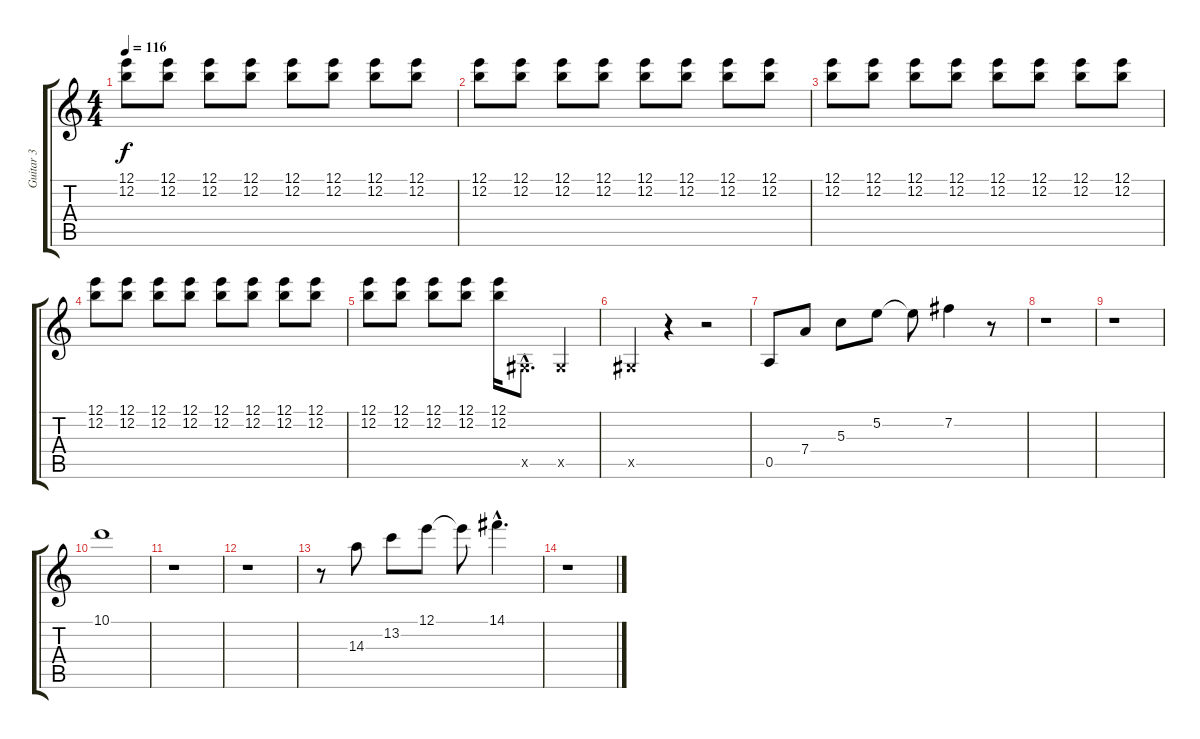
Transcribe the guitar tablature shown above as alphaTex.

\track ("Guitar 3" "Guitar 3") {instrument distortionguitar}
\staff {score tabs}
\tuning (E4 B3 G3 D3 A2 E2) {hide}
\ts (4 4)
\tempo 116
\clef g2
\ks c
(12.1 12.2).8{dy f} (12.1 12.2).8 (12.1 12.2).8 (12.1 12.2).8 (12.1 12.2).8 (12.1 12.2).8 (12.1 12.2).8 (12.1 12.2).8 |
(12.1 12.2).8 (12.1 12.2).8 (12.1 12.2).8 (12.1 12.2).8 (12.1 12.2).8 (12.1 12.2).8 (12.1 12.2).8 (12.1 12.2).8 |
(12.1 12.2).8 (12.1 12.2).8 (12.1 12.2).8 (12.1 12.2).8 (12.1 12.2).8 (12.1 12.2).8 (12.1 12.2).8 (12.1 12.2).8 |
(12.1 12.2).8 (12.1 12.2).8 (12.1 12.2).8 (12.1 12.2).8 (12.1 12.2).8 (12.1 12.2).8 (12.1 12.2).8 (12.1 12.2).8 |
(12.1 12.2).8 (12.1 12.2).8 (12.1 12.2).8 (12.1 12.2).8 (12.1 12.2).16 -1.5{hac x}.8{d} -1.5{x}.4 |
-1.5{x}.4 r.4 r.2 |
0.5.8 7.4.8 5.3.8 5.2.8 5.2{t}.8 7.2.4 r.8 |
r.1 |
r.1 |
10.1.1 |
r.1 |
r.1 |
r.8 14.3.8 13.2.8 12.1.8 12.1{t}.8 14.1{hac}.4{d} |
r.1
